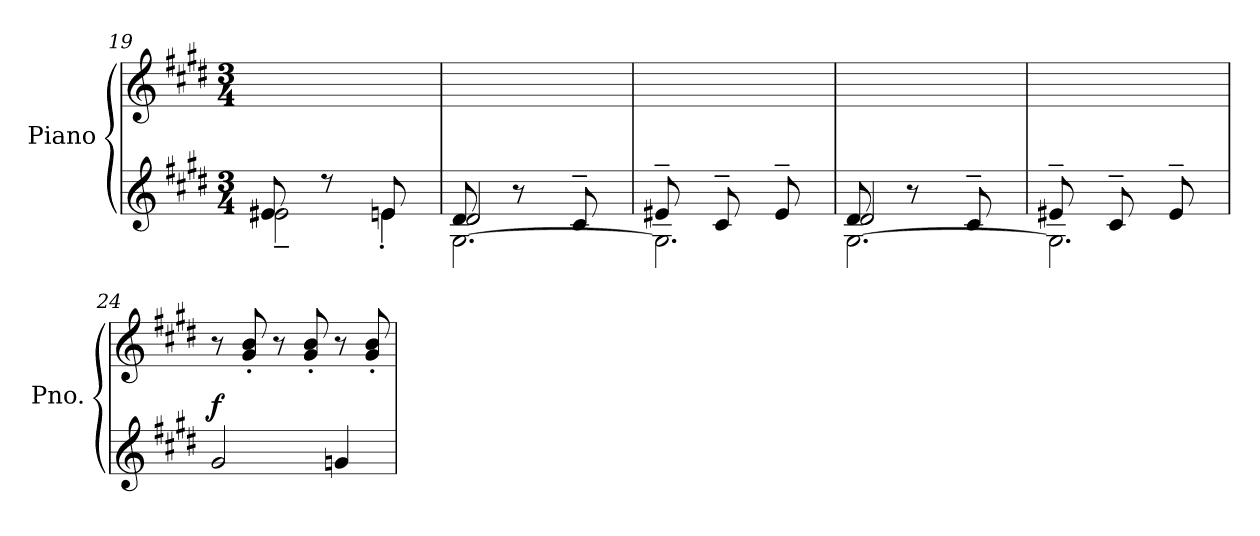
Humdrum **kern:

**kern	**kern	**dynam
*part1	*part1	*part1
*staff2	*staff1	*staff1/2
*I"Piano	*	*
*I'Pno.	*	*
*clefG2	*clefG2	*
*k[f#c#g#d#]	*k[f#c#g#d#]	*
*M3/4	*M3/4	*
=19	=19	=19
*^	*^	*
8e#X/L	(>2e#~\	2.ryy	8ryy	.
8ryy	.	.	8g#\'> 8b\'>J	.
8r	.	.	8ryy	.
8ryy	.	.	8g#/'> 8b/'>	.
8en/L	4e'\	.	8ryy	.
8ryy	.	.	8g#\'> 8b\'>J	.
=20	=20	=20	=20	=20
*	*^	*	*	*
8d#/L	2d#/	[2.G#\	2.ryy	8ryy	.
8ryy	.	.	.	8d#\'> 8g#\'> 8b\'>J	.
8r	.	.	.	8ryy	.
8ryy	.	.	.	8d#/'> 8g#/'> 8b/'>	.
8c#~</L	4ryy	.	.	8ryy	.
8ryy	.	.	.	8d#\~> 8g#\~> 8b\~>J	.
*	*v	*v	*	*	*
=21	=21	=21	=21	=21
8e#X~/L	2.G#\]	2.ryy	8ryy	.
8ryy	.	.	8e#X\'> 8g#\'> 8b\'>J	.
8c#~</L	.	.	8ryy	.
!	!	!	!	!LO:DY:b=2
!	!	!	!	!LO:DY:n=1:b=2
8ryy	.	.	8e#\'> 8g#\'> 8b\'>J	f other-dynamics
8e#~</L	.	.	8ryy	.
8ryy	.	.	8e#\'> 8g#\'> 8b\'>J)	.
!!LO:LB:g=z	!!
=22	=22	=22	=22	=22
*	*^	*	*	*
8d#/L	2d#/	[2.G#\	2.ryy	8ryy	.
8ryy	.	.	.	8d#\'> 8g#\'> 8b\'>J	.
8r	.	.	.	8ryy	.
8ryy	.	.	.	8d#/'> 8g#/'> 8b/'>	.
8c#~</L	4ryy	.	.	8ryy	.
8ryy	.	.	.	8d#\~> 8g#\~> 8b\~>J	.
*	*v	*v	*	*	*
=23	=23	=23	=23	=23
8e#X~/L	2.G#\]	2.ryy	8ryy	.
8ryy	.	.	8e#\'> 8g#\'> 8b\'>J	.
8c#~</L	.	.	8ryy	.
8ryy	.	.	8e#\'> 8g#\'> 8b\'>J	.
8e#~</L	.	.	8ryy	.
8ryy	.	.	8e#\'> 8g#\'> 8b\'>J	.
*v	*v	*	*	*
=24	=24	=24	=24
!	!	!	!LO:DY:a=2
*	*v	*v	*
2g#/	8r	f
.	8g#/' 8b/'	.
.	8r	.
.	8g#/' 8b/'	.
4gn/	8r	.
.	8g#i/' 8b/'	.
=	=	=
*-	*-	*-
